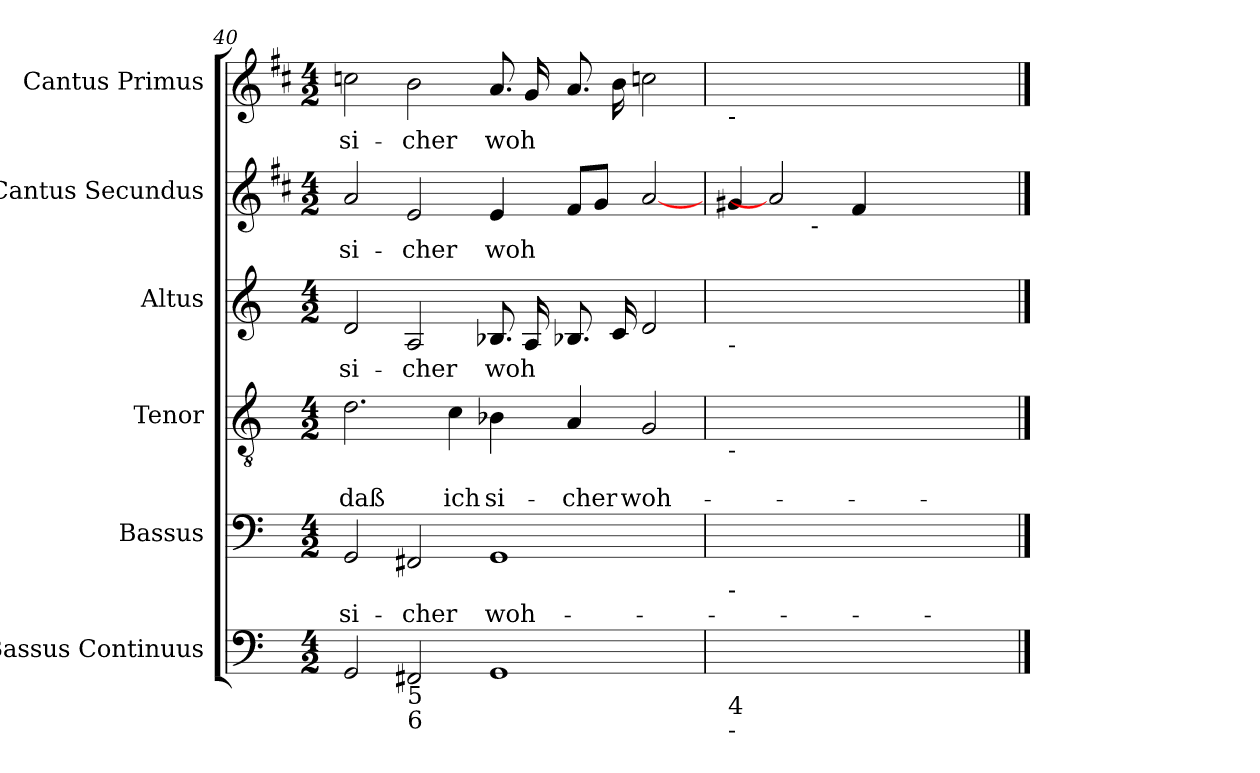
**kern	**kern	**text	**kern	**text	**text	**kern	**text	**kern	**text	**kern	**text
*part6	*part5	*part5	*part4	*part4	*part4	*part3	*part3	*part2	*part2	*part1	*part1
*staff6	*staff5	*staff5	*staff4	*staff4	*staff4	*staff3	*staff3	*staff2	*staff2	*staff1	*staff1
*I"Bassus Continuus	*I"Bassus	*	*I"Tenor	*	*	*I"Altus	*	*I"Cantus Secundus	*	*I"Cantus Primus	*
*I'Bsn	*	*	*	*	*	*	*	*	*	*	*
*clefF4	*clefF4	*	*clefGv2	*	*	*clefG2	*	*clefG2	*	*clefG2	*
*	*	*	*	*	*	*	*	*ITrd1c2	*	*ITrd1c2	*
*k[]	*k[]	*	*k[]	*	*	*k[]	*	*k[]	*	*k[]	*
*C:	*C:	*	*C:	*	*	*C:	*	*C:	*	*C:	*
*M4/2	*M4/2	*	*M4/2	*	*	*M4/2	*	*M4/2	*	*M4/2	*
=40	=40	=40	=40	=40	=40	=40	=40	=40	=40	=40	=40
!	!	!LO:LY:b	!	!	!LO:LY:b	!	!LO:LY:b	!	!LO:LY:b	!	!LO:LY:b
2GG	2GG	si-	2.d	.	daß	2d	si-	2g	si-	2b-X	si-
!LO:TX:b:t=5	!	!	!	!	!	!	!	!	!	!	!
!LO:TX:b:t=6	!	!	!	!	!	!	!	!	!	!	!
!	!	!LO:LY:b	!	!	!	!	!LO:LY:b	!	!LO:LY:b	!	!LO:LY:b
2FF#X	2FF#X	-cher	.	.	.	2A	-cher	2d	-cher	2a	-cher
!	!	!	!	!	!LO:LY:b	!	!	!	!	!	!
.	.	.	4c	.	ich	.	.	.	.	.	.
!	!	!LO:LY:b	!	!	!LO:LY:b	!	!LO:LY:b	!	!LO:LY:b	!	!LO:LY:b
1GG	1GG	woh-	4B-X	.	si-	8.B-XL	woh	4d	woh	8.gL	woh
.	.	.	.	.	.	16AL	.	.	.	16fL	.
!	!	!	!	!	!LO:LY:b	!	!	!	!	!	!
.	.	.	4A	.	-cher	8.B-X	.	8eL	.	8.g	.
.	.	.	.	.	.	.	.	8fJ	.	.	.
.	.	.	.	.	.	16cJ	.	.	.	16aJ	.
!	!	!	!	!	!LO:LY:b	!	!	!	!	!	!
.	.	.	2G	.	woh-	2d	.	[2g	.	2b-X	.
=41	=41	=41	=41	=41	=41	=41	=41	=41	=41	=41	=41
!	!	!	!	!	!	!	!	!	!	!LO:TX:b:t=-	!
!	!	!	!	!	!	!LO:TX:b:t=-	!	!	!	!	!
!	!	!	!LO:TX:b:t=-	!	!	!	!	!	!	!	!
!	!LO:TX:b:t=-	!	!	!	!	!	!	!	!	!	!
!LO:TX:b:t=4	!	!	!	!	!	!	!	!	!	!	!
!LO:TX:b:t=-	!	!	!	!	!	!	!	!	!	!	!
!	!	!LO:LY:b	!	!	!LO:LY:b	!	!LO:LY:b	!	!	!	!LO:LY:b
*	*	*	*	*	*	*	*	*^	*	*	*
[1.DDyy	[1.DDyy	-ne.	[1.Ayy	.	-ne.	[1.dyy	ne.	4f#X	2ryy	.	[1.ayy	ne.
.	.	.	.	.	.	.	.	2g]	.	.	.	.
!	!	!	!	!	!	!	!	!	!LO:TX:b:t=-	!	!	!
.	.	.	.	.	.	.	.	.	1.ryy	.	.	.
.	.	.	.	.	.	.	.	4e	.	.	.	.
!	!	!	!	!	!	!	!	!	!	!LO:LY:b	!	!
.	.	.	.	.	.	.	.	1f#yy	.	ne.	.	.
2DDyy]	2DDyy]	.	2Ayy]	.	.	2dyy]	.	.	.	.	2ayy]	.
*	*	*	*	*	*	*	*	*v	*v	*	*	*
==	==	==	==	==	==	==	==	==	==	==	==
*-	*-	*-	*-	*-	*-	*-	*-	*-	*-	*-	*-
